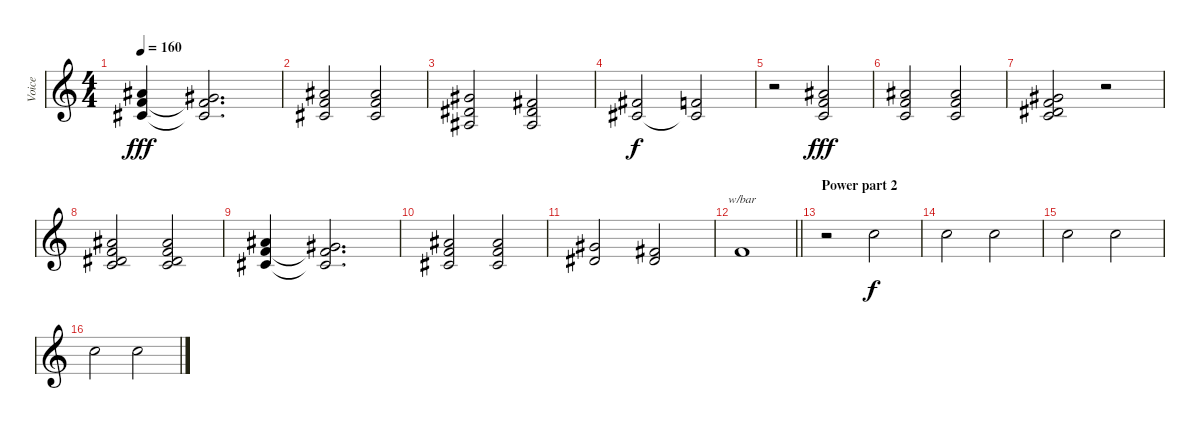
\track ("Voice" "Voice") {instrument choiraahs}
\staff {score}
\tuning (E4 B3 G3 D3 A2 E2) {hide}
\ts (4 4)
\tempo 160
\clef g2
\ks c
(6.1 2.2 10.3).4{dy fff} (4.1 2.2{t} 10.3{t}).2{d} |
(1.1 2.2 15.3).2 (1.1 2.2 15.3).2 |
(4.1 4.2 3.3).2 (2.1 4.2 3.3).2 |
(2.1 6.3).2{dy f} (1.1 6.3{t}).2 |
r.2 (1.1 1.2 15.3).2{dy fff} |
(1.1 1.2 20.4).2 (1.1 1.2 15.3).2 |
(1.1 4.2 13.3 10.4).2 r.2 |
(1.1 1.2 8.3 20.4).2 (1.1 1.2 8.3 20.4).2 |
(6.1 2.2 10.3).4 (4.1 2.2{t} 10.3{t}).2{d} |
(1.1 2.2 15.3).2 (1.1 2.2 15.3).2 |
(4.1 4.2).2 (2.1 4.2).2 |
\barLineRight lightlight
1.1.1{tbe (custom default 0 0 14 2 30 0 45 2 60 0)} |
\section ("" "Power part 2")
r.2 8.1.2{dy f} |
8.1.2 8.1.2 |
8.1.2 8.1.2 |
8.1.2 8.1.2
